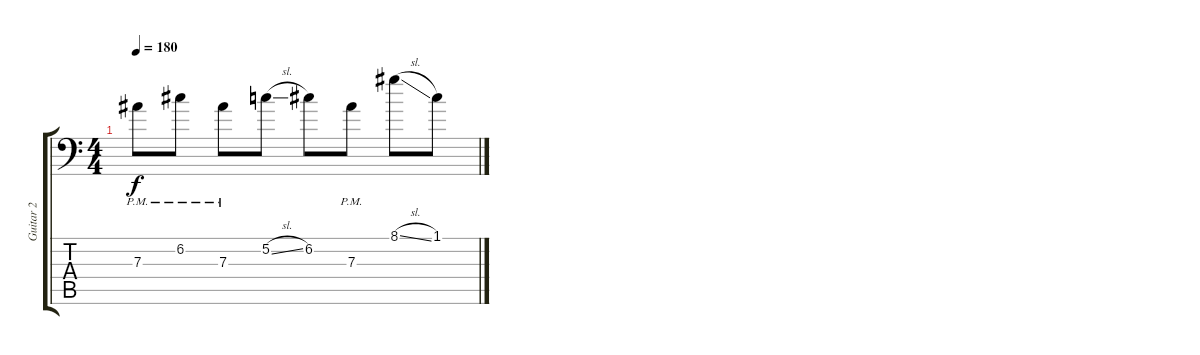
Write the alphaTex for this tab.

\track ("Guitar 2" "Guitar 2") {instrument distortionguitar}
\staff {score tabs}
\tuning (C4 G3 Eb3 Bb2 F2 Bb1) {hide}
\ts (4 4)
\tempo 180
\clef f4
\ks c
7.3{pm}.8{dy f} 6.2{pm}.8 7.3{pm}.8 5.2{sl}.8 6.2.8 7.3{pm}.8 8.1{sl}.8 1.1.8
